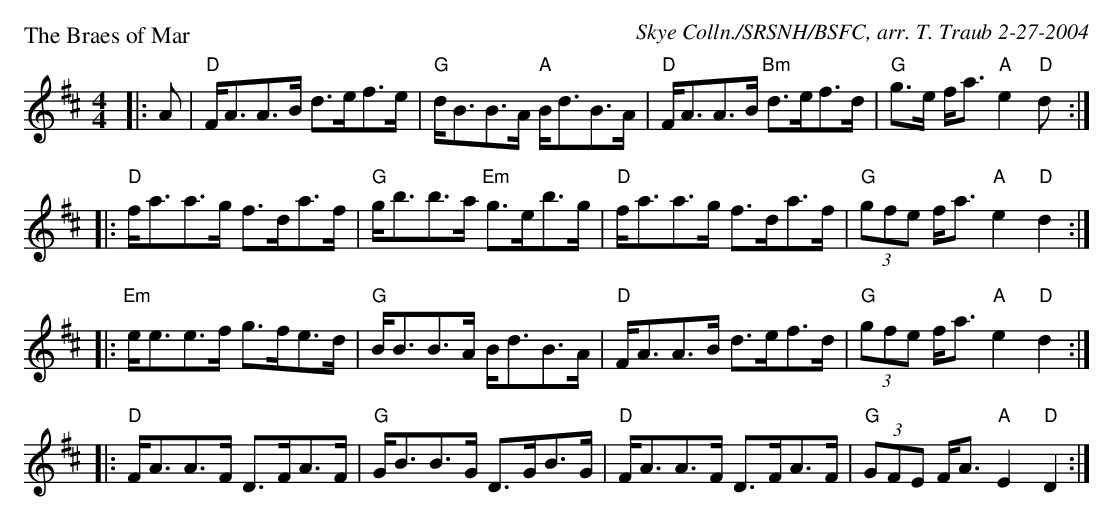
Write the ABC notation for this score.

X:1
P: The Braes of Mar
C: Skye Colln./SRSNH/BSFC, arr. T. Traub 2-27-2004
M: 4/4
L: 1/8
K: D
|: A|"D"F<AA>B d>ef>e|"G"d<BB>A "A"B<dB>A|"D"F<AA>B "Bm"d>ef>d|"G"g>e f<a "A"e2 "D"d :|
|: "D"f<aa>g f>da>f|"G"g<bb>a "Em"g>eb>g|"D"f<aa>g f>da>f|"G"(3gfe f<a "A"e2 "D"d2 :|
|: "Em"e<ee>f g>fe>d|"G"B<BB>A B<dB>A|"D"F<AA>B d>ef>d|"G"(3gfe f<a "A"e2 "D"d2 :|
|: "D"F<AA>F D>FA>F|"G"G<BB>G D>GB>G|"D"F<AA>F D>FA>F|"G"(3GFE F<A "A"E2 "D"D2 :|
